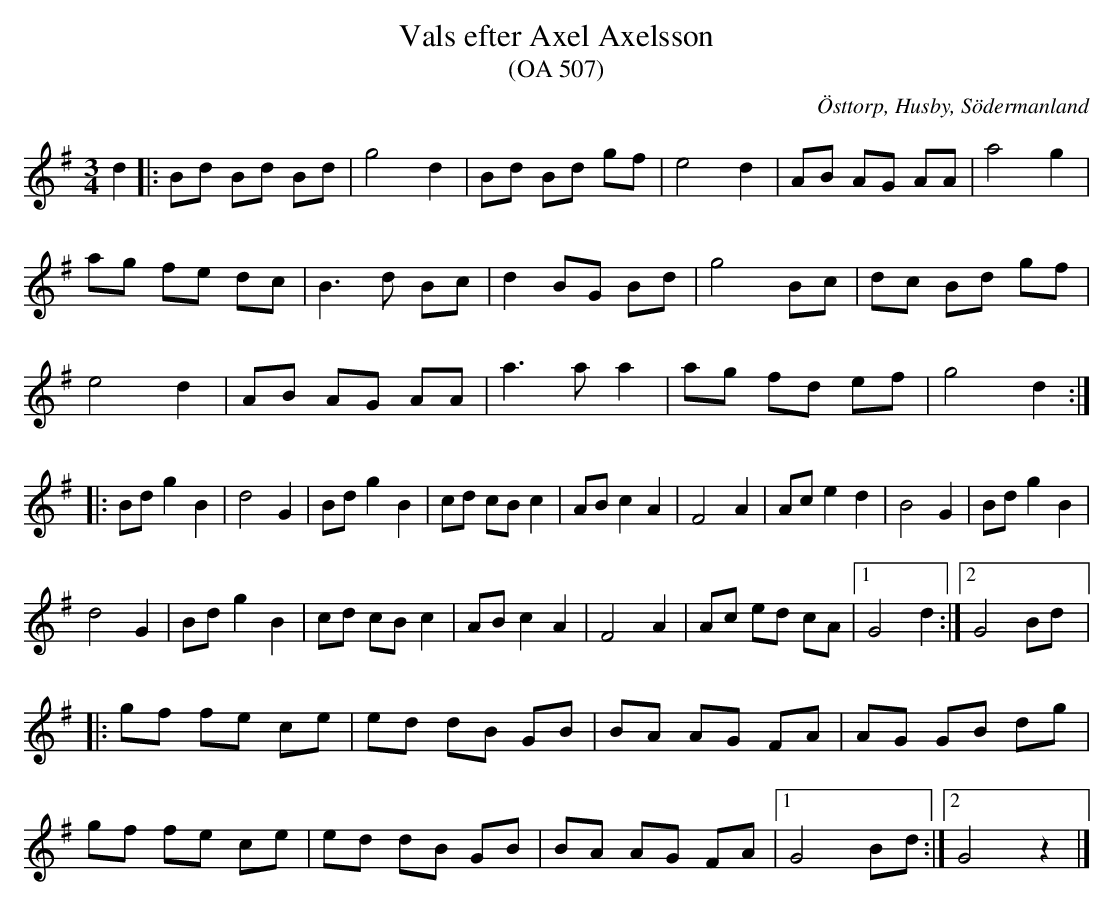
X:1
T:Vals efter Axel Axelsson
T:(OA 507)
O:Östtorp, Husby, Södermanland
M:3/4
L:1/4
Q: 160
K:G
d |: B/d/ B/d/ B/d/ | g2 d | B/d/ B/d/ g/f/ |  e2 d | A/B/ A/G/ A/A/ | a2 g |
a/g/ f/e/ d/c/ |  B3/2 d/ B/c/ | d B/G/ B/d/ | g2 B/c/ | d/c/ B/d/ g/f/ |
e2 d | A/B/ A/G/ A/A/ | a3/2 a/ a | a/g/ f/d/ e/f/ |  g2 d ::
B/d/ g B | d2 G | B/d/ g B |  c/d/ c/B/ c | A/B/ c A | F2 A | A/c/ e d |  B2 G | B/d/ g B |
d2 G | B/d/ g B |  c/d/ c/B/ c | A/B/ c A | F2 A | A/c/ e/d/ c/A/ |1  G2 d :|2 G2 B/d/ |:
g/f/ f/e/ c/e/ | e/d/ d/B/ G/B/ |  B/A/ A/G/ F/A/ | A/G/ G/B/ d/g/ |
g/f/ f/e/ c/e/ | e/d/ d/B/ G/B/ |  B/A/ A/G/ F/A/ |1 G2 B/d/ :|2 G2 z |]
